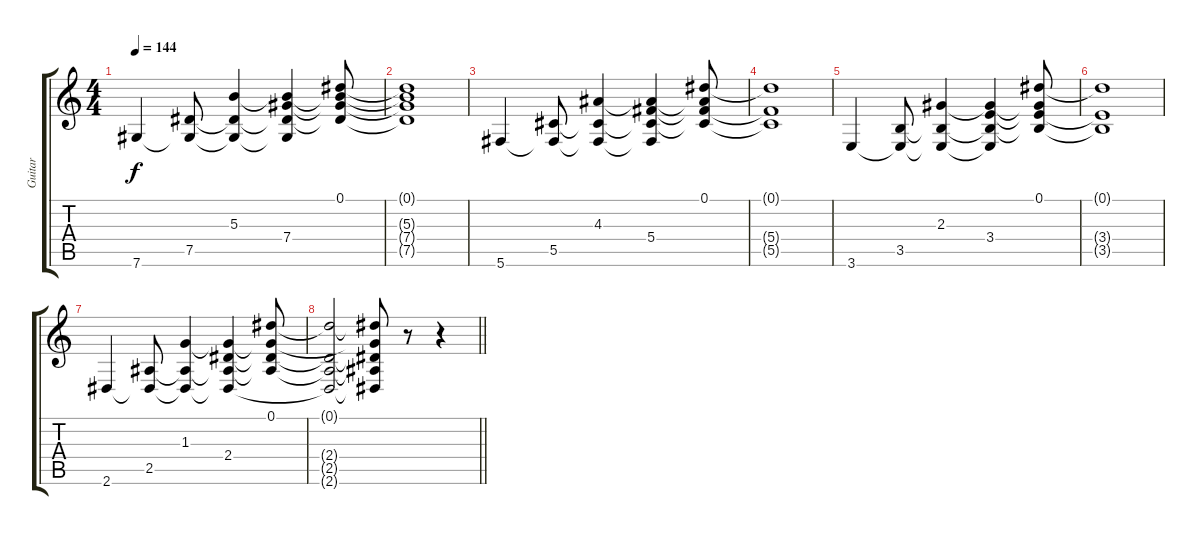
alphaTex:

\track ("Guitar" "Guitar") {instrument electricguitarclean}
\staff {score tabs}
\tuning (Eb4 Bb3 Gb3 Db3 Ab2 Db2) {hide}
\ts (4 4)
\section ("" "")
\tempo 144
\clef g2
\ks c
7.6.4{dy f} (7.5 7.6{t}).8 (5.3 7.5{t} 7.6{t}).4 (5.3{t} 7.4 7.5{t} 7.6{t}).4 (0.1 5.3{t} 7.4{t} 7.5{t}).8 |
(0.1{t} 5.3{t} 7.4{t} 7.5{t}).1 |
5.6.4 (5.5 5.6{t}).8 (4.3 5.5{t} 5.6{t}).4 (4.3{t} 5.4 5.5{t} 5.6{t}).4 (0.1 4.3{t} 5.4{t} 5.5{t}).8 |
(0.1{t} 5.4{t} 5.5{t}).1 |
3.6.4 (3.5 3.6{t}).8 (2.3 3.5{t} 3.6{t}).4 (2.3{t} 3.4 3.5{t} 3.6{t}).4 (0.1 2.3{t} 3.4{t} 3.5{t}).8 |
(0.1{t} 3.4{t} 3.5{t}).1 |
2.6.4 (2.5 2.6{t}).8 (1.3 2.5{t} 2.6{t}).4 (1.3{t} 2.4 2.5{t} 2.6{t}).4 (0.1 1.3{t} 2.4{t} 2.5{t}).8 |
\barLineRight lightlight
(0.1{t} 2.4{t} 2.5{t} 2.6{t}).2 (0.1{t} 1.3{t} 2.4{t} 2.5{t} 2.6{t}).8 r.8 r.4
